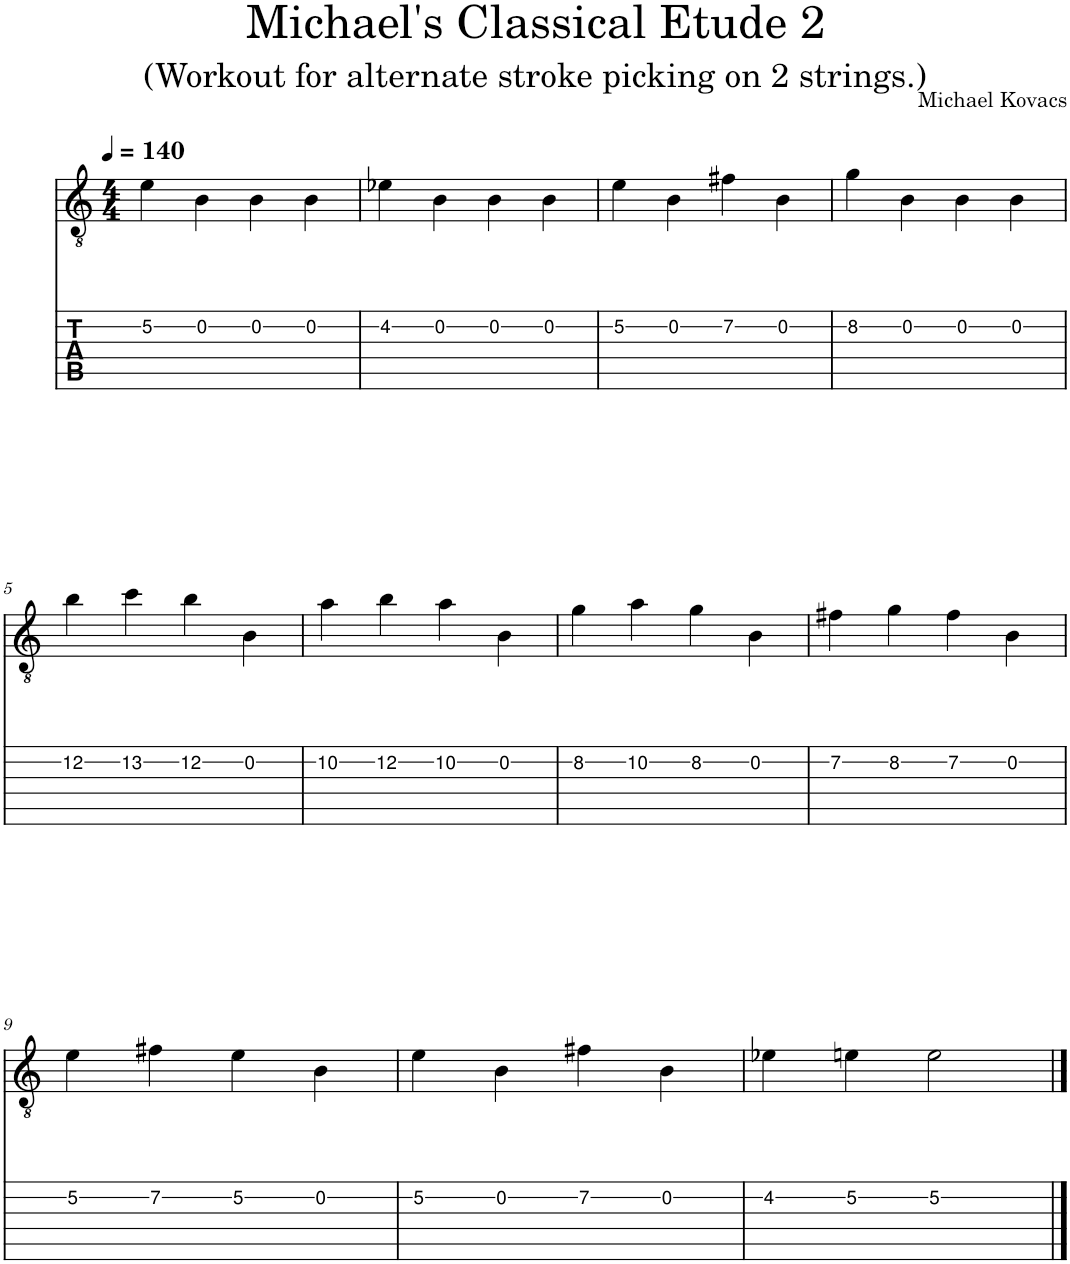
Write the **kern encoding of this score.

**kern	**kern
*part1	*part1
*staff2	*staff1
*I"Guitar	*
*I'Guit.	*
*stria6	*
*	*clefGv2
*k[]	*k[]
*M4/4	*M4/4
*MM140	*MM140
=1	=1
4e	4e\
4B	4B\
4B	4B\
4B	4B\
=2	=2
4e-	4e-X\
4B	4B\
4B	4B\
4B	4B\
=3	=3
4e	4e\
4B	4B\
4f#	4f#X\
4B	4B\
=4	=4
4g	4g\
4B	4B\
4B	4B\
4B	4B\
!!LO:LB:g=z
=5	=5
4b	4b\
4cc	4cc\
4b	4b\
4B	4B\
=6	=6
4a	4a\
4b	4b\
4a	4a\
4B	4B\
=7	=7
4g	4g\
4a	4a\
4g	4g\
4B	4B\
=8	=8
4f#	4f#X\
4g	4g\
4f#	4f#\
4B	4B\
!!LO:LB:g=z
=9	=9
4e	4e\
4f#	4f#X\
4e	4e\
4B	4B\
=10	=10
4e	4e\
4B	4B\
4f#	4f#X\
4B	4B\
=11	=11
4e-	4e-X\
4e	4en\
2e	2e\
==	==
*-	*-
